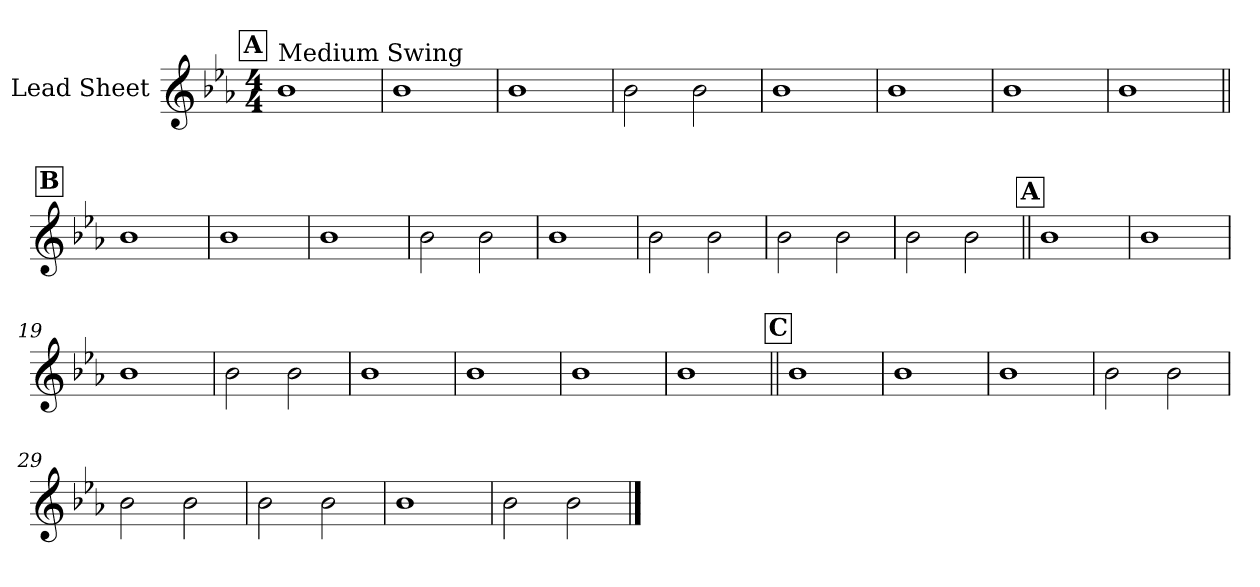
**kern
*part1
*staff1
*I"Lead Sheet
*clefG2
*k[b-e-a-]
*E-:
*M4/4
!!LO:REH:place=s1:a:fs=14:t=A
=1
!LO:TX:a:t=Medium Swing
1b-
=2
1b-
=3
1b-
=4
2b-\
2b-\
!!LO:LB:g=z
=5
1b-
=6
1b-
=7
1b-
=8
1b-
!!LO:LB:g=z
!!LO:REH:place=s1:a:fs=14:t=B
=9||
1b-
=10
1b-
=11
1b-
=12
2b-\
2b-\
!!LO:LB:g=z
=13
1b-
=14
2b-\
2b-\
=15
2b-\
2b-\
=16
2b-\
2b-\
!!LO:LB:g=z
!!LO:REH:place=s1:a:fs=14:t=A
=17||
1b-
=18
1b-
=19
1b-
=20
2b-\
2b-\
!!LO:LB:g=z
=21
1b-
=22
1b-
=23
1b-
=24
1b-
!!LO:LB:g=z
!!LO:REH:place=s1:a:fs=14:t=C
=25||
1b-
=26
1b-
=27
1b-
=28
2b-\
2b-\
!!LO:LB:g=z
=29
2b-\
2b-\
=30
2b-\
2b-\
=31
1b-
=32
2b-\
2b-\
==
*-
